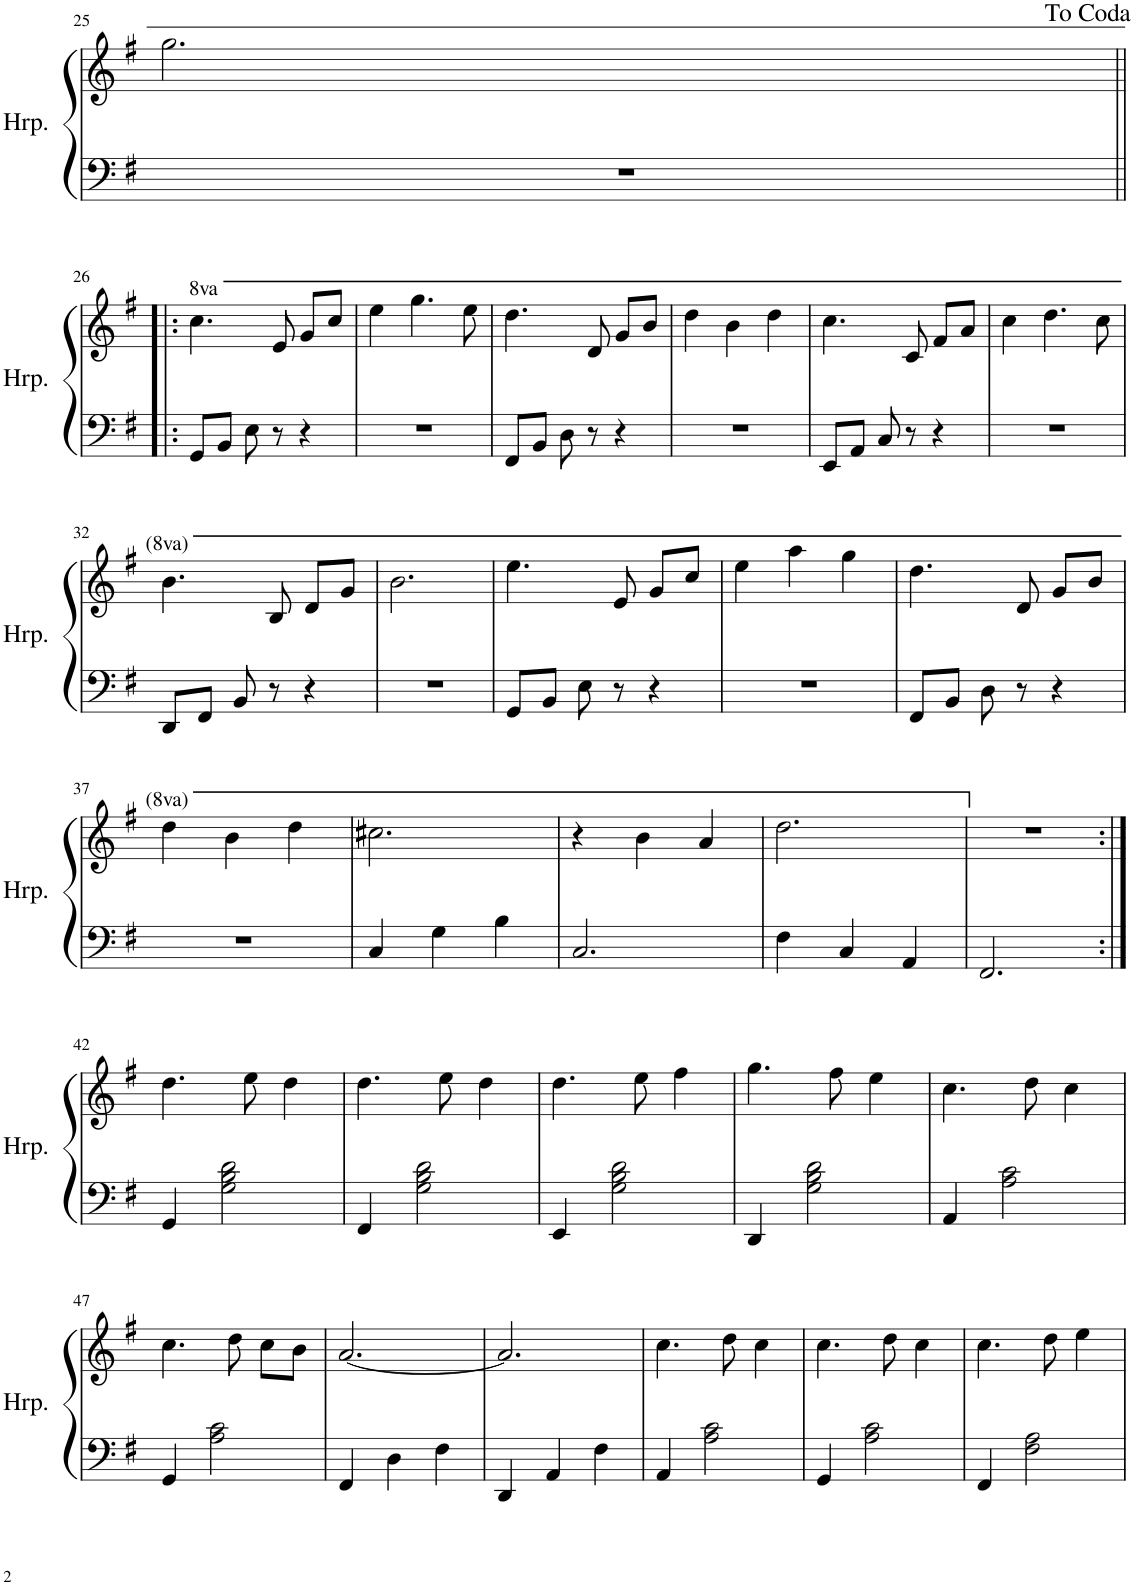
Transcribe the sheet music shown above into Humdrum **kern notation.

**kern	**kern
*part1	*part1
*staff2	*staff1
*I"Harp	*
*I'Hrp.	*
!!LO:PB:g=z
*clefF4	*clefG2
*k[f#]	*k[f#]
*M3/4	*M3/4
=25	=25
2.r	2.gg\
!!LO:LB:g=z
=26!|:	=26!|:
*	*8va
8GG/L	4.ccc\
8BB/J	.
8E\	.
8r	8ee/
4r	8gg/L
.	8ccc/J
=27	=27
2.r	4eee\
.	4.ggg\
.	8eee\
=28	=28
8FF#/L	4.ddd\
8BB/J	.
8D\	.
8r	8dd/
4r	8gg/L
.	8bb/J
=29	=29
2.r	4ddd\
.	4bb\
.	4ddd\
=30	=30
8EE/L	4.ccc\
8AA/J	.
8C/	.
8r	8cc/
4r	8ff#/L
.	8aa/J
=31	=31
2.r	4ccc\
.	4.ddd\
.	8ccc\
!!LO:LB:g=z
=32	=32
8DD/L	4.bb\
8FF#/J	.
8BB/	.
8r	8b/
4r	8dd/L
.	8gg/J
=33	=33
2.r	2.bb\
=34	=34
8GG/L	4.eee\
8BB/J	.
8E\	.
8r	8ee/
4r	8gg/L
.	8ccc/J
=35	=35
2.r	4eee\
.	4aaa\
.	4ggg\
=36	=36
8FF#/L	4.ddd\
8BB/J	.
8D\	.
8r	8dd/
4r	8gg/L
.	8bb/J
!!LO:LB:g=z
=37	=37
2.r	4ddd\
.	4bb\
.	4ddd\
=38	=38
4C/	2.ccc#X\
4G\	.
4B\	.
=39	=39
2.C/	4r
.	4bb\
.	4aa/
=40	=40
4F#\	2.ddd\
4C/	.
4AA/	.
=41	=41
*	*X8va
2.FF#/	2.r
!!LO:LB:g=z
=42:|!	=42:|!
4GG/	4.dd\
2G\ 2B\ 2d\	.
.	8ee\
.	4dd\
=43	=43
4FF#/	4.dd\
2G\ 2B\ 2d\	.
.	8ee\
.	4dd\
=44	=44
4EE/	4.dd\
2G\ 2B\ 2d\	.
.	8ee\
.	4ff#\
=45	=45
4DD/	4.gg\
2G\ 2B\ 2d\	.
.	8ff#\
.	4ee\
=46	=46
4AA/	4.cc\
2A\ 2c\	.
.	8dd\
.	4cc\
!!LO:LB:g=z
=47	=47
4GG/	4.cc\
2A\ 2c\	.
.	8dd\
.	8cc\L
.	8b\J
=48	=48
4FF#/	[2.a/
4D\	.
4F#\	.
=49	=49
4DD/	2.a/]
4AA/	.
4F#\	.
=50	=50
4AA/	4.cc\
2A\ 2c\	.
.	8dd\
.	4cc\
=51	=51
4GG/	4.cc\
2A\ 2c\	.
.	8dd\
.	4cc\
=52	=52
4FF#/	4.cc\
2F#\ 2A\	.
.	8dd\
.	4ee\
=	=
*-	*-
